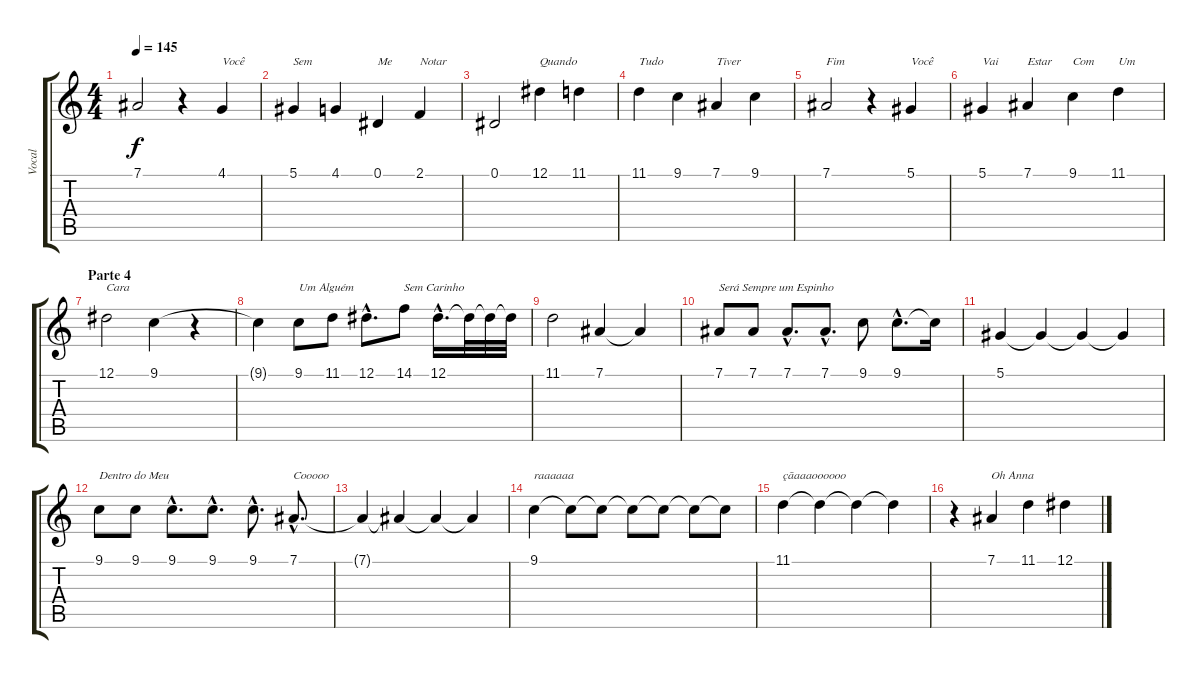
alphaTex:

\track ("Vocal" "Vocal") {instrument lead2sawtooth}
\staff {score tabs}
\tuning (Eb4 Bb3 Gb3 Db3 Ab2 Eb2) {hide}
\ts (4 4)
\tempo 145
\clef g2
\ks c
7.1.2{dy f} r.4 4.1.4{txt "Você"} |
5.1.4{txt "Sem"} 4.1.4 0.1.4{txt "Me"} 2.1.4{txt "Notar"} |
0.1.2 12.1.4{txt "Quando"} 11.1.4 |
11.1.4{txt "Tudo"} 9.1.4 7.1.4{txt "Tiver"} 9.1.4 |
7.1.2{txt "Fim"} r.4 5.1.4{txt "Você"} |
5.1.4{txt "Vai"} 7.1.4{txt "Estar"} 9.1.4{txt "Com"} 11.1.4{txt "Um"} |
\section ("" "Parte 4")
12.1.2{txt "Cara"} 9.1.4 r.4 |
9.1{t}.4 9.1.8{txt "Um Alguém"} 11.1.8 12.1{hac}.8{d} 14.1.8{txt "Sem Carinho"} 12.1{hac}.16{d} 12.1{t}.32 12.1{t}.32 12.1{t}.32 |
11.1.2 7.1.4 7.1{t}.4 |
7.1.8{txt "Será Sempre um Espinho"} 7.1.8 7.1{hac}.8{d} 7.1{hac}.8{d} 9.1.8 9.1{hac}.8{d} 9.1{t}.16 |
5.1.4 5.1{t}.4 5.1{t}.4 5.1{t}.4 |
9.1.8{txt "Dentro do Meu"} 9.1.8 9.1{hac}.8{d} 9.1{hac}.8{d} 9.1{hac}.8{d} 7.1{hac}.8{d txt "Cooooo"} |
7.1{t}.4 7.1{t}.4 7.1{t}.4 7.1{t}.4 |
9.1.4{txt "raaaaaa"} 9.1{t}.8 9.1{t}.8 9.1{t}.8 9.1{t}.8 9.1{t}.8 9.1{t}.8 |
11.1.4{txt "çãaaaoooooo"} 11.1{t}.4 11.1{t}.4 11.1{t}.4 |
r.4 7.1.4{txt "Oh Anna"} 11.1.4 12.1.4
